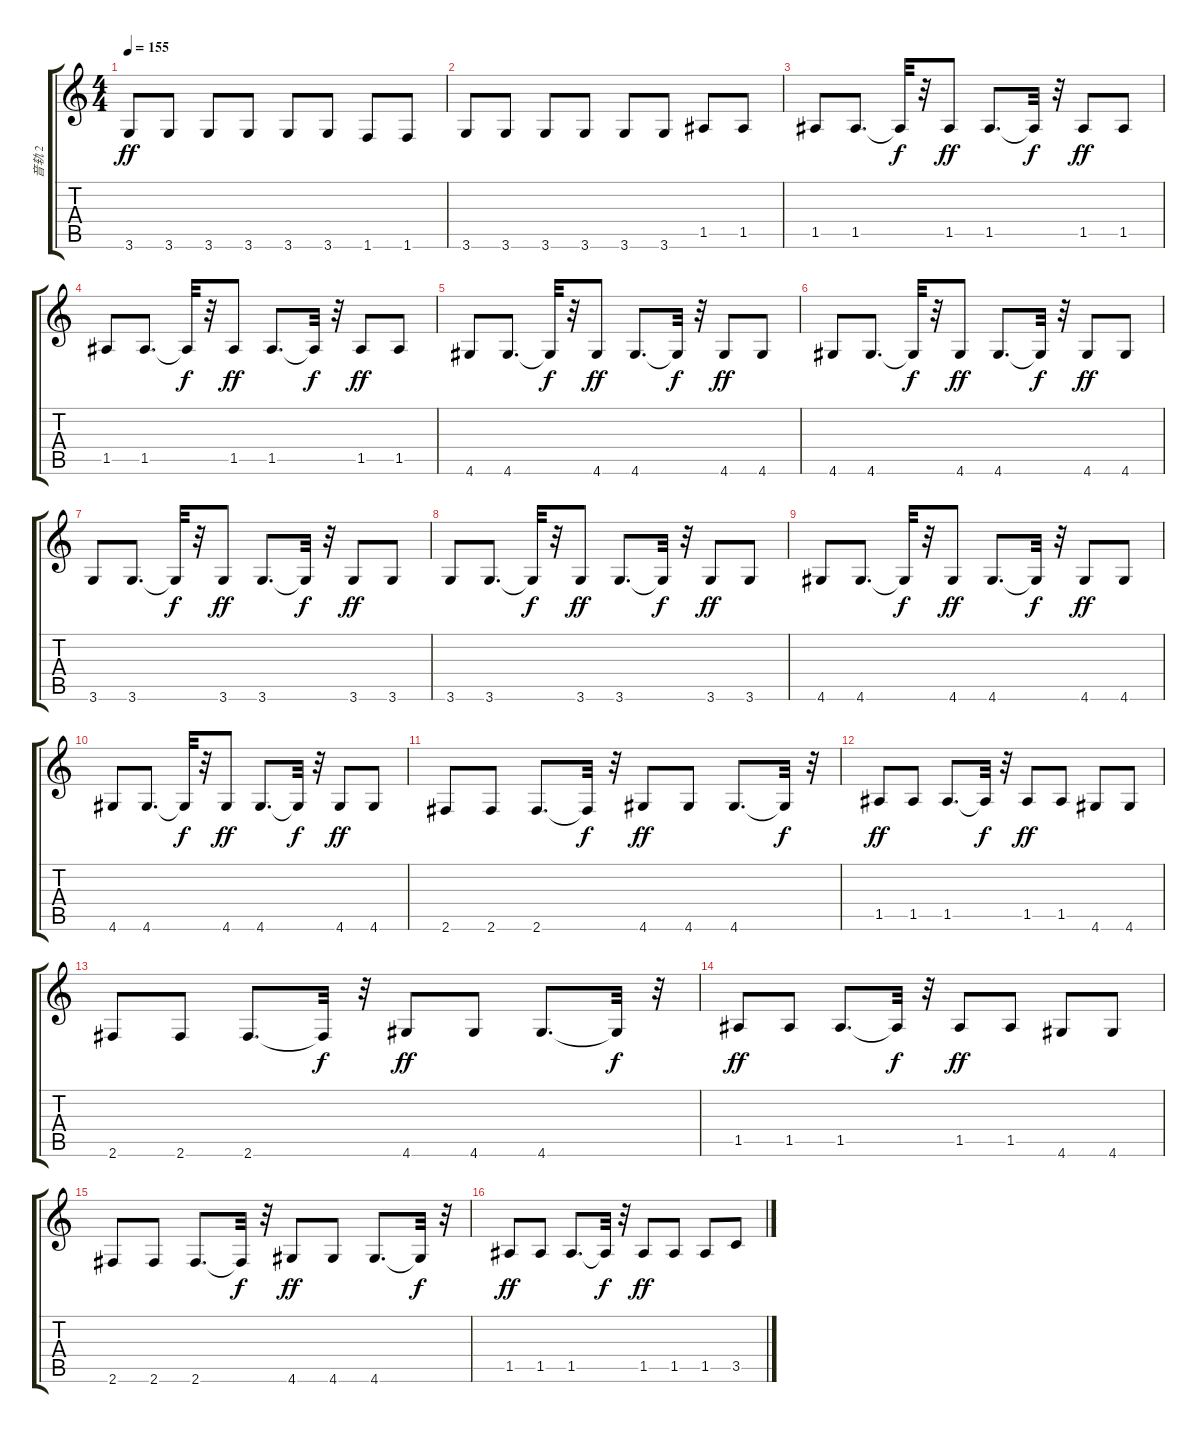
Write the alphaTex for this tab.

\track ("音轨 2" "音轨 2") {instrument electricbassfinger}
\staff {score tabs}
\tuning (E4 B3 G3 D3 A2 E2) {hide}
\ts (4 4)
\tempo 155
\clef g2
\ks c
3.6.8{dy ff} 3.6.8 3.6.8 3.6.8 3.6.8 3.6.8 1.6.8 1.6.8 |
3.6.8 3.6.8 3.6.8 3.6.8 3.6.8 3.6.8 1.5.8 1.5.8 |
1.5.8 1.5.8{d} 1.5{t}.32{dy f} r.32 1.5.8{dy ff} 1.5.8{d} 1.5{t}.32{dy f} r.32 1.5.8{dy ff} 1.5.8 |
1.5.8 1.5.8{d} 1.5{t}.32{dy f} r.32 1.5.8{dy ff} 1.5.8{d} 1.5{t}.32{dy f} r.32 1.5.8{dy ff} 1.5.8 |
4.6.8 4.6.8{d} 4.6{t}.32{dy f} r.32 4.6.8{dy ff} 4.6.8{d} 4.6{t}.32{dy f} r.32 4.6.8{dy ff} 4.6.8 |
4.6.8 4.6.8{d} 4.6{t}.32{dy f} r.32 4.6.8{dy ff} 4.6.8{d} 4.6{t}.32{dy f} r.32 4.6.8{dy ff} 4.6.8 |
3.6.8 3.6.8{d} 3.6{t}.32{dy f} r.32 3.6.8{dy ff} 3.6.8{d} 3.6{t}.32{dy f} r.32 3.6.8{dy ff} 3.6.8 |
3.6.8 3.6.8{d} 3.6{t}.32{dy f} r.32 3.6.8{dy ff} 3.6.8{d} 3.6{t}.32{dy f} r.32 3.6.8{dy ff} 3.6.8 |
4.6.8 4.6.8{d} 4.6{t}.32{dy f} r.32 4.6.8{dy ff} 4.6.8{d} 4.6{t}.32{dy f} r.32 4.6.8{dy ff} 4.6.8 |
4.6.8 4.6.8{d} 4.6{t}.32{dy f} r.32 4.6.8{dy ff} 4.6.8{d} 4.6{t}.32{dy f} r.32 4.6.8{dy ff} 4.6.8 |
2.6.8 2.6.8 2.6.8{d} 2.6{t}.32{dy f} r.32 4.6.8{dy ff} 4.6.8 4.6.8{d} 4.6{t}.32{dy f} r.32 |
1.5.8{dy ff} 1.5.8 1.5.8{d} 1.5{t}.32{dy f} r.32 1.5.8{dy ff} 1.5.8 4.6.8 4.6.8 |
2.6.8 2.6.8 2.6.8{d} 2.6{t}.32{dy f} r.32 4.6.8{dy ff} 4.6.8 4.6.8{d} 4.6{t}.32{dy f} r.32 |
1.5.8{dy ff} 1.5.8 1.5.8{d} 1.5{t}.32{dy f} r.32 1.5.8{dy ff} 1.5.8 4.6.8 4.6.8 |
2.6.8 2.6.8 2.6.8{d} 2.6{t}.32{dy f} r.32 4.6.8{dy ff} 4.6.8 4.6.8{d} 4.6{t}.32{dy f} r.32 |
1.5.8{dy ff} 1.5.8 1.5.8{d} 1.5{t}.32{dy f} r.32 1.5.8{dy ff} 1.5.8 1.5.8 3.5.8
